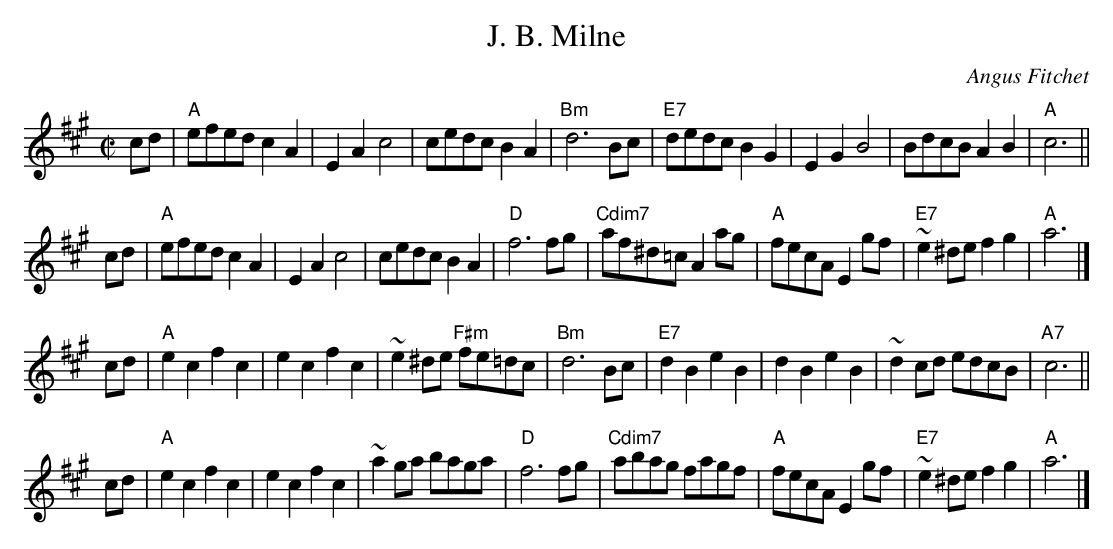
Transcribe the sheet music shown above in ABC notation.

X:1
T: J. B. Milne
C: Angus Fitchet
M: C|
L: 1/8
K: A
cd \
| "A"efed c2A2 | E2A2 c4 | cedc B2A2 | "Bm"d6 Bc \
| "E7"dedc B2G2 | E2G2 B4 | BdcB A2B2 | "A"c6 ||
cd \
| "A"efed c2A2 | E2A2 c4 | cedc B2A2 | "D"f6 fg \
| "Cdim7"af^d=c A2ag | "A"fecA E2gf | "E7"~e2^de f2g2 | "A"a6 |]
cd \
| "A"e2c2 f2c2 | e2c2 f2c2 | ~e2^de "F#m"fe=dc | "Bm"d6 Bc \
| "E7"d2B2 e2B2 | d2B2 e2B2 | ~d2cd edcB | "A7"c6 ||
cd \
| "A"e2c2 f2c2 | e2c2 f2c2 | ~a2ga baga | "D"f6 fg \
| "Cdim7"abag fagf | "A"fecA E2gf | "E7"~e2^de f2g2 | "A"a6 |]
